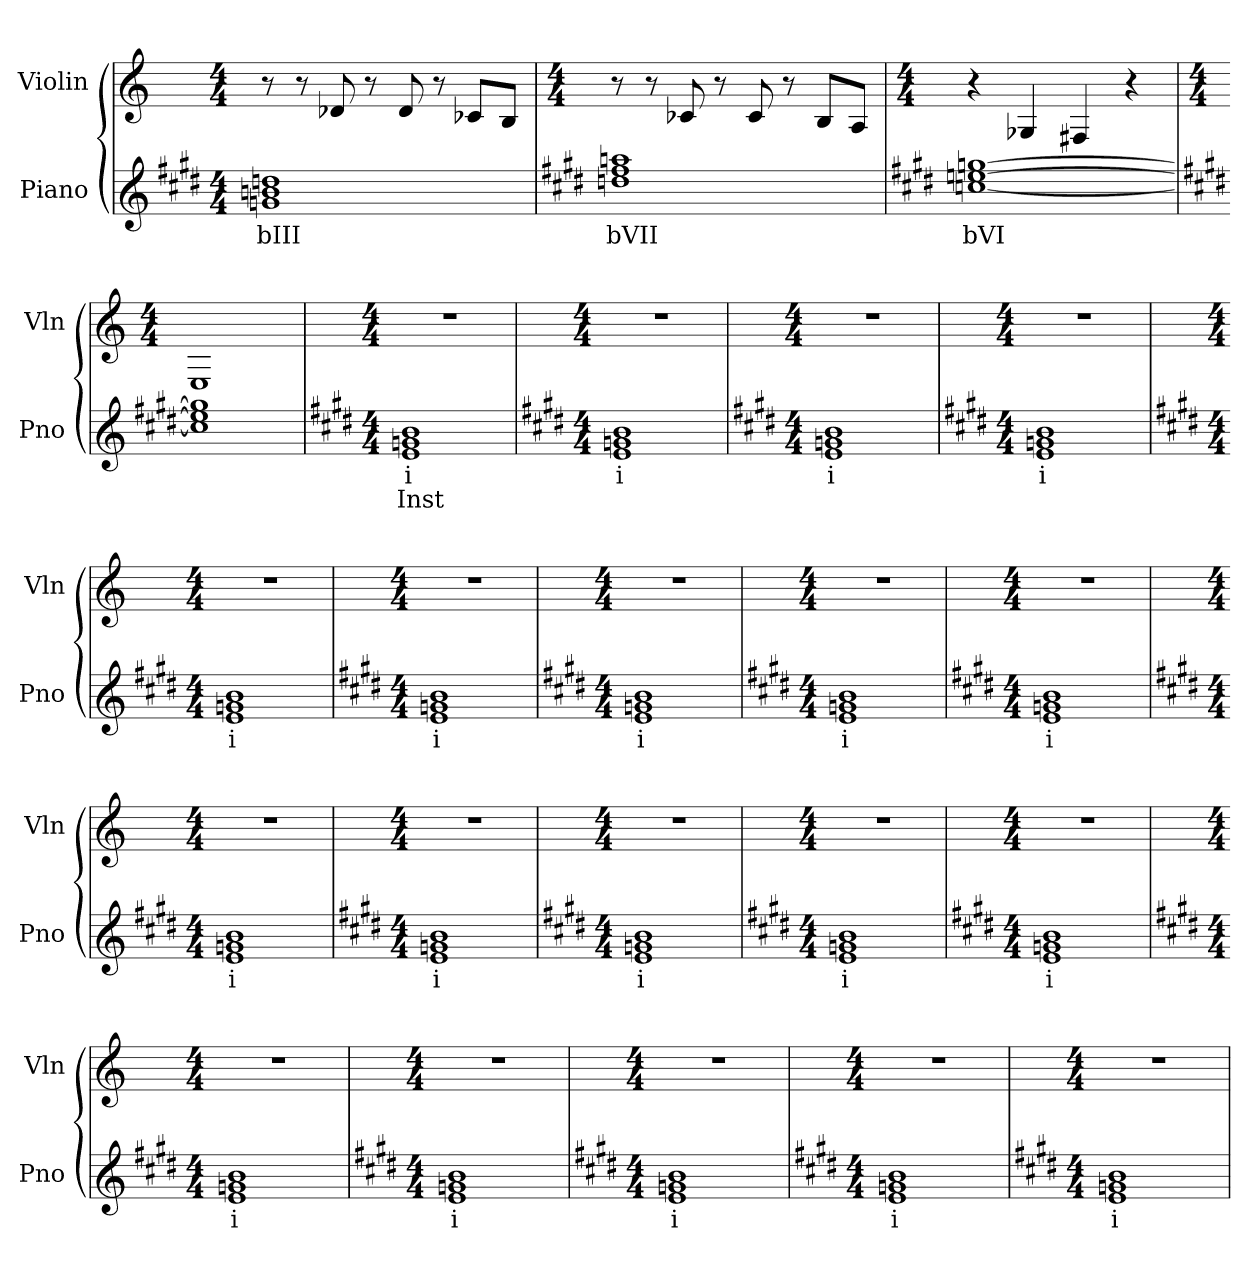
**kern	**text	**text	**kern
*part2	*part2	*part2	*part1
*staff2	*staff2	*staff2	*staff1
*I"Piano	*	*	*I"Violin
*I'Pno	*	*	*I'Vln
*k[f#c#g#d#]	*	*	*
*E:	*	*	*
*M4/4	*	*	*M4/4
=	=	=	=
1gn 1bn 1ddn	bIII	.	8r
.	.	.	8r
.	.	.	8d-X
.	.	.	8r
.	.	.	8d-
.	.	.	8r
.	.	.	8c-XL
.	.	.	8BJ
=	=	=	=
*k[f#c#g#d#]	*	*	*
*E:	*	*	*
*	*	*	*M4/4
1ddn 1ff# 1aan	bVII	.	8r
.	.	.	8r
.	.	.	8c-X
.	.	.	8r
.	.	.	8c-
.	.	.	8r
.	.	.	8BL
.	.	.	8AJ
=	=	=	=
*k[f#c#g#d#]	*	*	*
*E:	*	*	*
*	*	*	*M4/4
[1ccn [1een [1ggn	bVI	.	4r
.	.	.	4G-X
.	.	.	4F#X
.	.	.	4r
=	=	=	=
*k[f#c#g#d#]	*	*	*
*E:	*	*	*
*	*	*	*M4/4
1ccn] 1een] 1ggn]	.	.	1E
=	=	=	=
*k[f#c#g#d#]	*	*	*
*E:	*	*	*
*M4/4	*	*	*M4/4
1e 1gn 1b	i	Inst	1r
=	=	=	=
*k[f#c#g#d#]	*	*	*
*E:	*	*	*
*M4/4	*	*	*M4/4
1e 1gn 1b	i	.	1r
=	=	=	=
*k[f#c#g#d#]	*	*	*
*E:	*	*	*
*M4/4	*	*	*M4/4
1e 1gn 1b	i	.	1r
=	=	=	=
*k[f#c#g#d#]	*	*	*
*E:	*	*	*
*M4/4	*	*	*M4/4
1e 1gn 1b	i	.	1r
=	=	=	=
*k[f#c#g#d#]	*	*	*
*E:	*	*	*
*M4/4	*	*	*M4/4
1e 1gn 1b	i	.	1r
=	=	=	=
*k[f#c#g#d#]	*	*	*
*E:	*	*	*
*M4/4	*	*	*M4/4
1e 1gn 1b	i	.	1r
=	=	=	=
*k[f#c#g#d#]	*	*	*
*E:	*	*	*
*M4/4	*	*	*M4/4
1e 1gn 1b	i	.	1r
=	=	=	=
*k[f#c#g#d#]	*	*	*
*E:	*	*	*
*M4/4	*	*	*M4/4
1e 1gn 1b	i	.	1r
=	=	=	=
*k[f#c#g#d#]	*	*	*
*E:	*	*	*
*M4/4	*	*	*M4/4
1e 1gn 1b	i	.	1r
=	=	=	=
*k[f#c#g#d#]	*	*	*
*E:	*	*	*
*M4/4	*	*	*M4/4
1e 1gn 1b	i	.	1r
=	=	=	=
*k[f#c#g#d#]	*	*	*
*E:	*	*	*
*M4/4	*	*	*M4/4
1e 1gn 1b	i	.	1r
=	=	=	=
*k[f#c#g#d#]	*	*	*
*E:	*	*	*
*M4/4	*	*	*M4/4
1e 1gn 1b	i	.	1r
=	=	=	=
*k[f#c#g#d#]	*	*	*
*E:	*	*	*
*M4/4	*	*	*M4/4
1e 1gn 1b	i	.	1r
=	=	=	=
*k[f#c#g#d#]	*	*	*
*E:	*	*	*
*M4/4	*	*	*M4/4
1e 1gn 1b	i	.	1r
=	=	=	=
*k[f#c#g#d#]	*	*	*
*E:	*	*	*
*M4/4	*	*	*M4/4
1e 1gn 1b	i	.	1r
=	=	=	=
*k[f#c#g#d#]	*	*	*
*E:	*	*	*
*M4/4	*	*	*M4/4
1e 1gn 1b	i	.	1r
=	=	=	=
*k[f#c#g#d#]	*	*	*
*E:	*	*	*
*M4/4	*	*	*M4/4
1e 1gn 1b	i	.	1r
=	=	=	=
*k[f#c#g#d#]	*	*	*
*E:	*	*	*
*M4/4	*	*	*M4/4
1e 1gn 1b	i	.	1r
=	=	=	=
*k[f#c#g#d#]	*	*	*
*E:	*	*	*
*M4/4	*	*	*M4/4
1e 1gn 1b	i	.	1r
=	=	=	=
*-	*-	*-	*-
